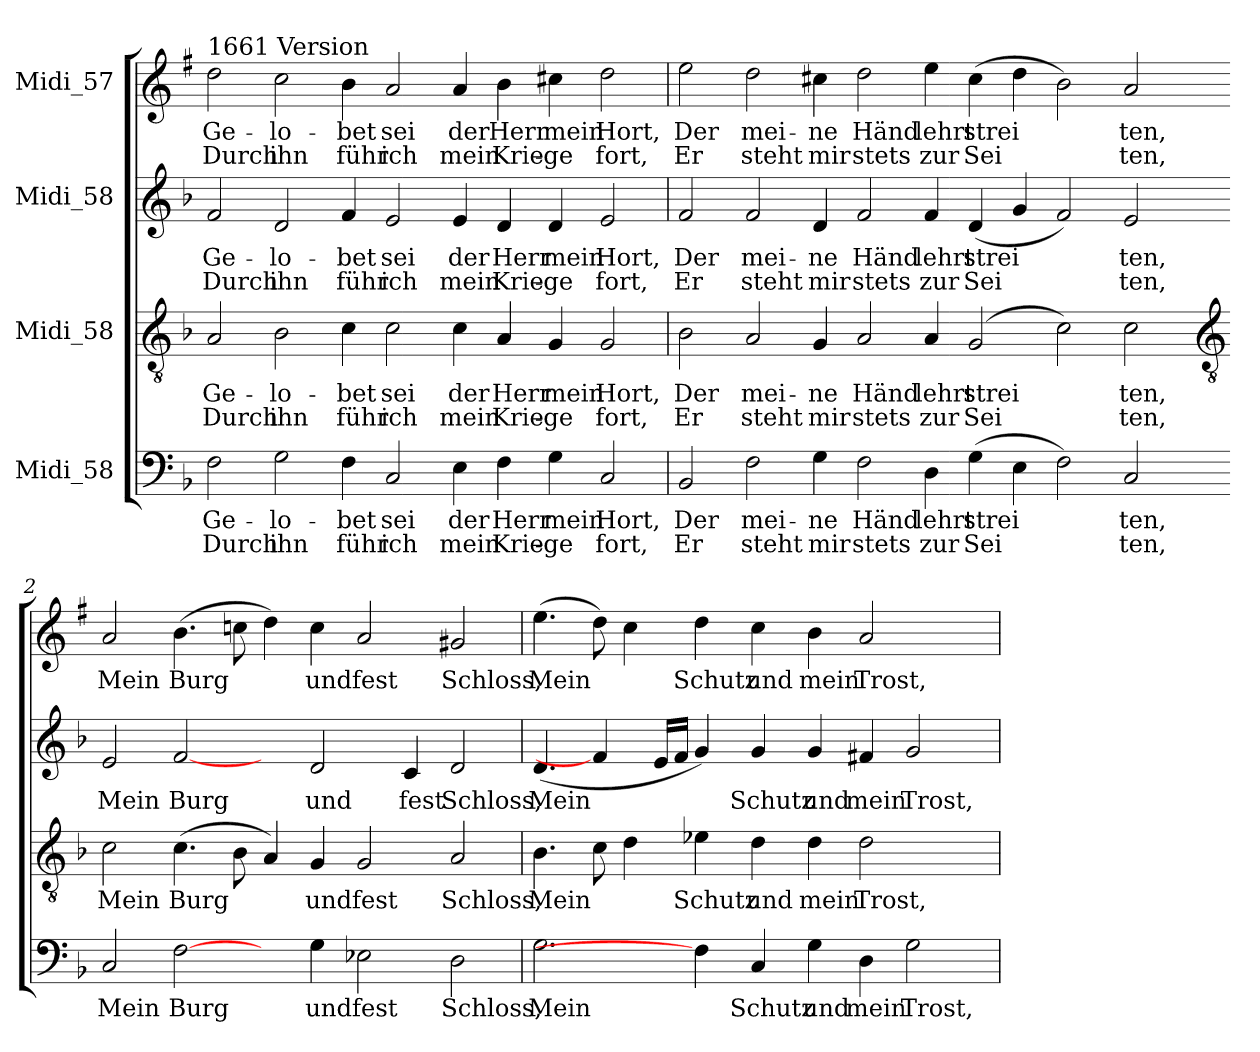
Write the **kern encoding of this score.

**kern	**text	**text	**kern	**text	**text	**kern	**text	**text	**kern	**text	**text
*part4	*part4	*part4	*part3	*part3	*part3	*part2	*part2	*part2	*part1	*part1	*part1
*staff4	*staff4	*staff4	*staff3	*staff3	*staff3	*staff2	*staff2	*staff2	*staff1	*staff1	*staff1
*I"Midi_58	*	*	*I"Midi_58	*	*	*I"Midi_58	*	*	*I"Midi_57	*	*
*clefF4	*	*	*clefGv2	*	*	*clefG2	*	*	*clefG2	*	*
*	*	*	*	*	*	*	*	*	*ITrd1c2	*	*
*k[b-]	*	*	*k[b-]	*	*	*k[b-]	*	*	*k[b-]	*	*
*F:	*	*	*F:	*	*	*F:	*	*	*F:	*	*
=	=	=	=	=	=	=	=	=	=	=	=
!	!	!	!	!	!	!	!	!	!LO:TX:a:t=1661 Version	!	!
!	!LO:LY:b	!LO:LY:b	!	!LO:LY:b	!LO:LY:b	!	!LO:LY:b	!LO:LY:b	!	!LO:LY:b	!LO:LY:b
2F	Ge-	-Durch	2A	Ge-	-Durch	2f	Ge-	-Durch	2cc	Ge-	-Durch
!	!LO:LY:b	!LO:LY:b	!	!LO:LY:b	!LO:LY:b	!	!LO:LY:b	!LO:LY:b	!	!LO:LY:b	!LO:LY:b
2G	lo-	-ihn	2B-	lo-	-ihn	2d	lo-	-ihn	2b-	lo-	-ihn
!	!LO:LY:b	!LO:LY:b	!	!LO:LY:b	!LO:LY:b	!	!LO:LY:b	!LO:LY:b	!	!LO:LY:b	!LO:LY:b
4F	bet	führ	4c	bet	führ	4f	bet	führ	4a	bet	führ
!	!LO:LY:b	!LO:LY:b	!	!LO:LY:b	!LO:LY:b	!	!LO:LY:b	!LO:LY:b	!	!LO:LY:b	!LO:LY:b
2C	sei	ich	2c	sei	ich	2e	sei	ich	2g	sei	ich
!	!LO:LY:b	!LO:LY:b	!	!LO:LY:b	!LO:LY:b	!	!LO:LY:b	!LO:LY:b	!	!LO:LY:b	!LO:LY:b
4E	der	mein	4c	der	mein	4e	der	mein	4g	der	mein
!	!LO:LY:b	!LO:LY:b	!	!LO:LY:b	!LO:LY:b	!	!LO:LY:b	!LO:LY:b	!	!LO:LY:b	!LO:LY:b
4F	Herr	Krie-	4A	Herr	Krie-	4d	Herr	Krie-	4a	Herr	Krie-
!	!LO:LY:b	!LO:LY:b	!	!LO:LY:b	!LO:LY:b	!	!LO:LY:b	!LO:LY:b	!	!LO:LY:b	!LO:LY:b
4G	-mein	ge	4G	-mein	ge	4d	-mein	ge	4bn	-mein	ge
!	!LO:LY:b	!LO:LY:b	!	!LO:LY:b	!LO:LY:b	!	!LO:LY:b	!LO:LY:b	!	!LO:LY:b	!LO:LY:b
2C	Hort,	fort,	2G	Hort,	fort,	2e	Hort,	fort,	2cc	Hort,	fort,
=1	=1	=1	=1	=1	=1	=1	=1	=1	=1	=1	=1
!	!LO:LY:b	!LO:LY:b	!	!LO:LY:b	!LO:LY:b	!	!LO:LY:b	!LO:LY:b	!	!LO:LY:b	!LO:LY:b
2BB-	Der	Er	2B-	Der	Er	2f	Der	Er	2dd	Der	Er
!	!LO:LY:b	!LO:LY:b	!	!LO:LY:b	!LO:LY:b	!	!LO:LY:b	!LO:LY:b	!	!LO:LY:b	!LO:LY:b
2F	mei-	-steht	2A	mei-	-steht	2f	mei-	-steht	2cc	mei-	-steht
!	!LO:LY:b	!LO:LY:b	!	!LO:LY:b	!LO:LY:b	!	!LO:LY:b	!LO:LY:b	!	!LO:LY:b	!LO:LY:b
4G	ne	mir	4G	ne	mir	4d	ne	mir	4bn	ne	mir
!	!LO:LY:b	!LO:LY:b	!	!LO:LY:b	!LO:LY:b	!	!LO:LY:b	!LO:LY:b	!	!LO:LY:b	!LO:LY:b
2F	Händ	stets	2A	Händ	stets	2f	Händ	stets	2cc	Händ	stets
!	!LO:LY:b	!LO:LY:b	!	!LO:LY:b	!LO:LY:b	!	!LO:LY:b	!LO:LY:b	!	!LO:LY:b	!LO:LY:b
4D	lehrt	zur	4A	lehrt	zur	4f	lehrt	zur	4dd	lehrt	zur
!	!LO:LY:b	!LO:LY:b	!	!LO:LY:b	!LO:LY:b	!	!LO:LY:b	!LO:LY:b	!	!LO:LY:b	!LO:LY:b
(>4G	strei	Sei	(>2G	strei	Sei	(<4d	strei	Sei	(>4b	strei	Sei
4E	.	.	.	.	.	4g	.	.	4cc	.	.
2F)	.	.	2c)	.	.	2f)	.	.	2a)	.	.
!	!LO:LY:b	!LO:LY:b	!	!LO:LY:b	!LO:LY:b	!	!LO:LY:b	!LO:LY:b	!	!LO:LY:b	!LO:LY:b
2C	ten,	ten,	2c	ten,	ten,	2e	ten,	ten,	2g	ten,	ten,
!!LO:LB:g=z
=2-	=2-	=2-	=2-	=2-	=2-	=2-	=2-	=2-	=2-	=2-	=2-
*	*	*	*clefGv2	*	*	*	*	*	*	*	*
!	!LO:LY:b	!	!	!LO:LY:b	!	!	!LO:LY:b	!	!	!LO:LY:b	!
2C	Mein	.	2c	Mein	.	2e	Mein	.	2g	Mein	.
!	!LO:LY:b	!	!	!LO:LY:b	!	!	!LO:LY:b	!	!	!LO:LY:b	!
[2F	Burg	.	(>4.c	Burg	.	[2f	Burg	.	(>4.a	Burg	.
.	.	.	8B-	.	.	.	.	.	8b-	.	.
4ryy	.	.	4A)	.	.	4ryy	.	.	4cc)	.	.
!	!LO:LY:b	!	!	!LO:LY:b	!	!	!LO:LY:b	!	!	!LO:LY:b	!
4G	und	.	4G	und	.	2d	und	.	4b-	und	.
!	!LO:LY:b	!	!	!LO:LY:b	!	!	!	!	!	!LO:LY:b	!
2E-X	fest	.	2G	fest	.	.	.	.	2g	fest	.
!	!	!	!	!	!	!	!LO:LY:b	!	!	!	!
.	.	.	.	.	.	4c	fest	.	.	.	.
!	!LO:LY:b	!	!	!LO:LY:b	!	!	!LO:LY:b	!	!	!LO:LY:b	!
2D	Schloss,	.	2A	Schloss,	.	2d	Schloss,	.	2f#X	Schloss,	.
=3	=3	=3	=3	=3	=3	=3	=3	=3	=3	=3	=3
!	!LO:LY:b	!	!	!LO:LY:b	!	!	!LO:LY:b	!	!	!LO:LY:b	!
2.G	Mein	.	4.B-	Mein	.	(<4.d	Mein	.	(>4.dd	Mein	.
.	.	.	8c	.	.	4f]	.	.	8cc)	.	.
.	.	.	4d	.	.	.	.	.	4b-	.	.
.	.	.	.	.	.	16eLL	.	.	.	.	.
.	.	.	.	.	.	16fJJ	.	.	.	.	.
!	!	!	!	!LO:LY:b	!	!	!	!	!	!LO:LY:b	!
4F]	.	.	4e-X	Schutz	.	4g)	.	.	4cc	Schutz	.
!	!LO:LY:b	!	!	!LO:LY:b	!	!	!LO:LY:b	!	!	!LO:LY:b	!
4C	Schutz	.	4d	und	.	4g	Schutz	.	4b-	und	.
!	!LO:LY:b	!	!	!LO:LY:b	!	!	!LO:LY:b	!	!	!LO:LY:b	!
4G	und	.	4d	mein	.	4g	und	.	4a	mein	.
!	!LO:LY:b	!	!	!LO:LY:b	!	!	!LO:LY:b	!	!	!LO:LY:b	!
4D	mein	.	2d	Trost,	.	4f#X	mein	.	2g	Trost,	.
!	!LO:LY:b	!	!	!	!	!	!LO:LY:b	!	!	!	!
2G	Trost,	.	.	.	.	2g	Trost,	.	.	.	.
.	.	.	4ryy	.	.	.	.	.	4ryy	.	.
=	=	=	=	=	=	=	=	=	=	=	=
*-	*-	*-	*-	*-	*-	*-	*-	*-	*-	*-	*-
